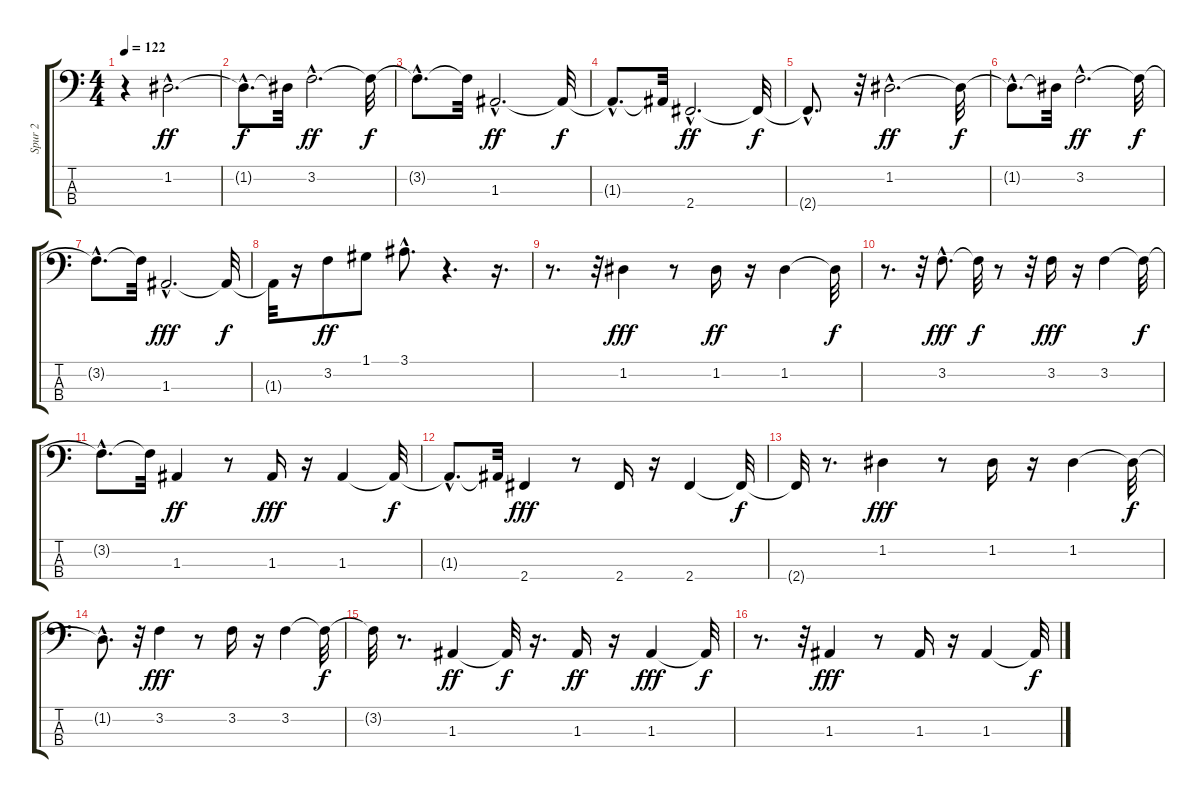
\track ("Spur 2" "Spur 2") {instrument electricbassfinger}
\staff {score tabs}
\tuning (G2 D2 A1 E1) {hide}
\ts (4 4)
\tempo 122
\clef f4
\ks c
r.4{dy f} 1.2{hac}.2{d dy ff} |
1.2{hac t}.8{d dy f} 1.2{t}.32 3.2{hac}.2{d dy ff} 3.2{t}.32{dy f} |
3.2{hac t}.8{d} 3.2{t}.32 1.3{hac}.2{d dy ff} 1.3{t}.32{dy f} |
1.3{hac t}.8{d} 1.3{t}.32 2.4{hac}.2{d dy ff} 2.4{t}.32{dy f} |
2.4{hac t}.8{d} r.32 1.2{hac}.2{d dy ff} 1.2{t}.32{dy f} |
1.2{hac t}.8{d} 1.2{t}.32 3.2{hac}.2{d dy ff} 3.2{t}.32{dy f} |
3.2{hac t}.8{d} 3.2{t}.32 1.3{hac}.2{d dy fff} 1.3{t}.32{dy f} |
1.3{t}.32 r.16 3.2.8{dy ff} 1.1.8 3.1{hac}.8{d} r.4{d} r.16{d} |
r.8{d} r.32 1.2.4{dy fff} r.8 1.2.16{dy ff} r.16 1.2.4 1.2{t}.32{dy f} |
r.8{d} r.32 3.2{hac}.8{d dy fff} 3.2{t}.32{dy f} r.8 r.32 3.2.16{dy fff} r.16 3.2.4 3.2{t}.32{dy f} |
3.2{hac t}.8{d} 3.2{t}.32 1.3.4{dy ff} r.8 1.3.16{dy fff} r.16 1.3.4 1.3{t}.32{dy f} |
1.3{hac t}.8{d} 1.3{t}.32 2.4.4{dy fff} r.8 2.4.16 r.16 2.4.4 2.4{t}.32{dy f} |
2.4{t}.32 r.8{d} 1.2.4{dy fff} r.8 1.2.16 r.16 1.2.4 1.2{t}.32{dy f} |
1.2{hac t}.8{d} r.32 3.2.4{dy fff} r.8 3.2.16 r.16 3.2.4 3.2{t}.32{dy f} |
3.2{t}.32 r.8{d} 1.3.4{dy ff} 1.3{t}.32{dy f} r.16{d} 1.3.16{dy ff} r.16 1.3.4{dy fff} 1.3{t}.32{dy f} |
r.8{d} r.32 1.3.4{dy fff} r.8 1.3.16 r.16 1.3.4 1.3{t}.32{dy f}
